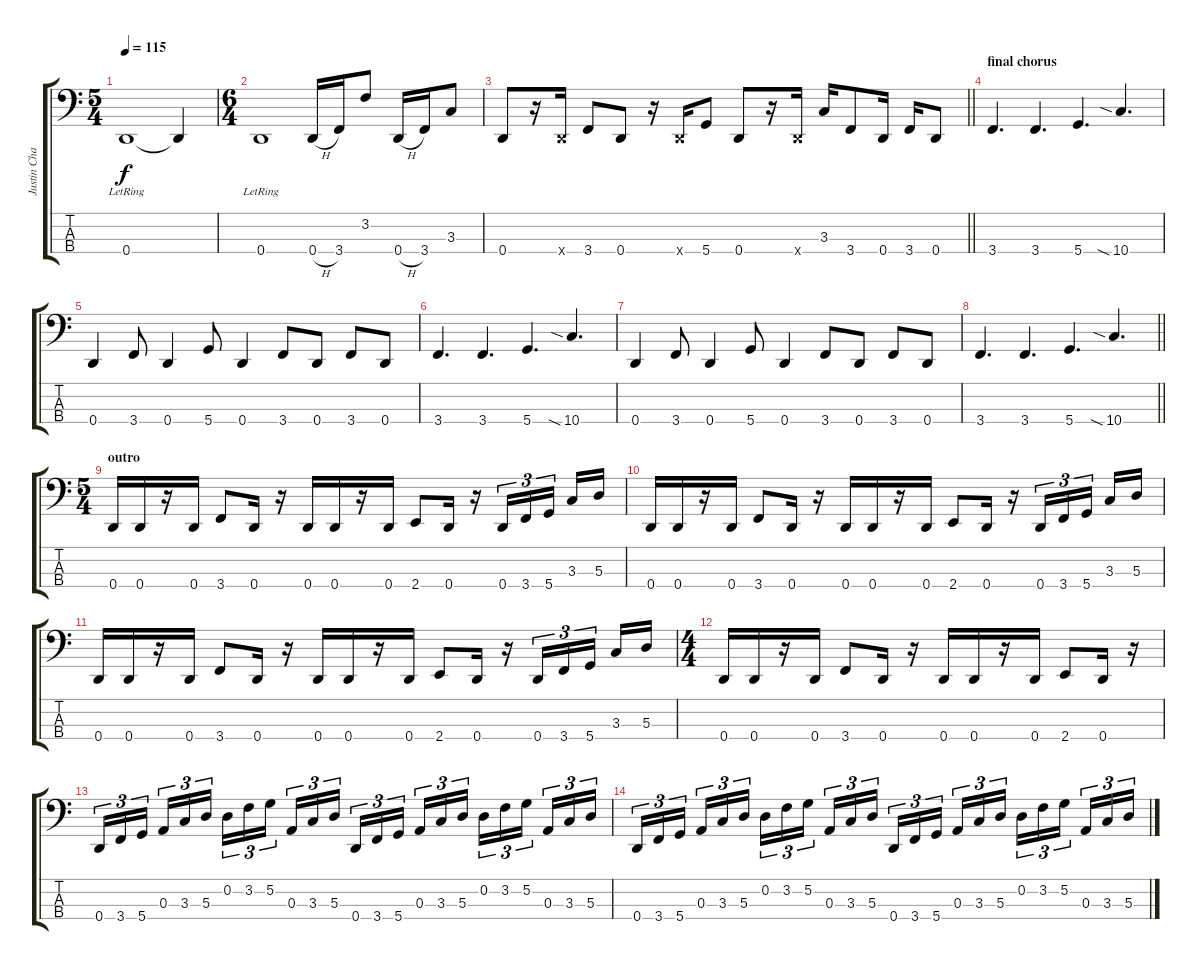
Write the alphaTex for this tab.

\track ("Justin Chancellor" "Justin Cha") {instrument electricbassfinger}
\staff {score tabs}
\tuning (G2 D2 A1 D1) {hide}
\ts (5 4)
\tempo 115
\clef f4
\ks c
0.4{lr}.1{dy f} 0.4{t}.4 |
\ts (6 4)
0.4{lr}.1 0.4{h}.16 3.4.16 3.2.8 0.4{h}.16 3.4.16 3.3.8 |
\barLineRight lightlight
0.4.8 r.16 0.4{x}.16 3.4.8 0.4.8 r.16 0.4{x}.16 5.4.8 0.4.8 r.16 0.4{x}.16 3.3.16 3.4.8 0.4.16 3.4.16 0.4.8 |
\section ("" "final chorus")
3.4.4{d} 3.4.4{d} 5.4.4{d} 10.4{sia}.4{d} |
0.4.4 3.4.8 0.4.4 5.4.8 0.4.4 3.4.8 0.4.8 3.4.8 0.4.8 |
3.4.4{d} 3.4.4{d} 5.4.4{d} 10.4{sia}.4{d} |
0.4.4 3.4.8 0.4.4 5.4.8 0.4.4 3.4.8 0.4.8 3.4.8 0.4.8 |
\barLineRight lightlight
3.4.4{d} 3.4.4{d} 5.4.4{d} 10.4{sia}.4{d} |
\ts (5 4)
\section ("" "outro")
0.4.16 0.4.16 r.16 0.4.16 3.4.8 0.4.16 r.16 0.4.16 0.4.16 r.16 0.4.16 2.4.8 0.4.16 r.16 0.4.16{tu (3 2)} 3.4.16{tu (3 2)} 5.4.16{tu (3 2) beam splitsecondary} 3.3.16 5.3.16 |
0.4.16 0.4.16 r.16 0.4.16 3.4.8 0.4.16 r.16 0.4.16 0.4.16 r.16 0.4.16 2.4.8 0.4.16 r.16 0.4.16{tu (3 2)} 3.4.16{tu (3 2)} 5.4.16{tu (3 2) beam splitsecondary} 3.3.16 5.3.16 |
0.4.16 0.4.16 r.16 0.4.16 3.4.8 0.4.16 r.16 0.4.16 0.4.16 r.16 0.4.16 2.4.8 0.4.16 r.16 0.4.16{tu (3 2)} 3.4.16{tu (3 2)} 5.4.16{tu (3 2) beam splitsecondary} 3.3.16 5.3.16 |
\ts (4 4)
0.4.16 0.4.16 r.16 0.4.16 3.4.8 0.4.16 r.16 0.4.16 0.4.16 r.16 0.4.16 2.4.8 0.4.16 r.16 |
0.4.16{tu (3 2)} 3.4.16{tu (3 2)} 5.4.16{tu (3 2) beam splitsecondary} 0.3.16{tu (3 2)} 3.3.16{tu (3 2)} 5.3.16{tu (3 2)} 0.2.16{tu (3 2)} 3.2.16{tu (3 2)} 5.2.16{tu (3 2) beam splitsecondary} 0.3.16{tu (3 2)} 3.3.16{tu (3 2)} 5.3.16{tu (3 2)} 0.4.16{tu (3 2)} 3.4.16{tu (3 2)} 5.4.16{tu (3 2) beam splitsecondary} 0.3.16{tu (3 2)} 3.3.16{tu (3 2)} 5.3.16{tu (3 2)} 0.2.16{tu (3 2)} 3.2.16{tu (3 2)} 5.2.16{tu (3 2) beam splitsecondary} 0.3.16{tu (3 2)} 3.3.16{tu (3 2)} 5.3.16{tu (3 2)} |
0.4.16{tu (3 2)} 3.4.16{tu (3 2)} 5.4.16{tu (3 2) beam splitsecondary} 0.3.16{tu (3 2)} 3.3.16{tu (3 2)} 5.3.16{tu (3 2)} 0.2.16{tu (3 2)} 3.2.16{tu (3 2)} 5.2.16{tu (3 2) beam splitsecondary} 0.3.16{tu (3 2)} 3.3.16{tu (3 2)} 5.3.16{tu (3 2)} 0.4.16{tu (3 2)} 3.4.16{tu (3 2)} 5.4.16{tu (3 2) beam splitsecondary} 0.3.16{tu (3 2)} 3.3.16{tu (3 2)} 5.3.16{tu (3 2)} 0.2.16{tu (3 2)} 3.2.16{tu (3 2)} 5.2.16{tu (3 2) beam splitsecondary} 0.3.16{tu (3 2)} 3.3.16{tu (3 2)} 5.3.16{tu (3 2)}
